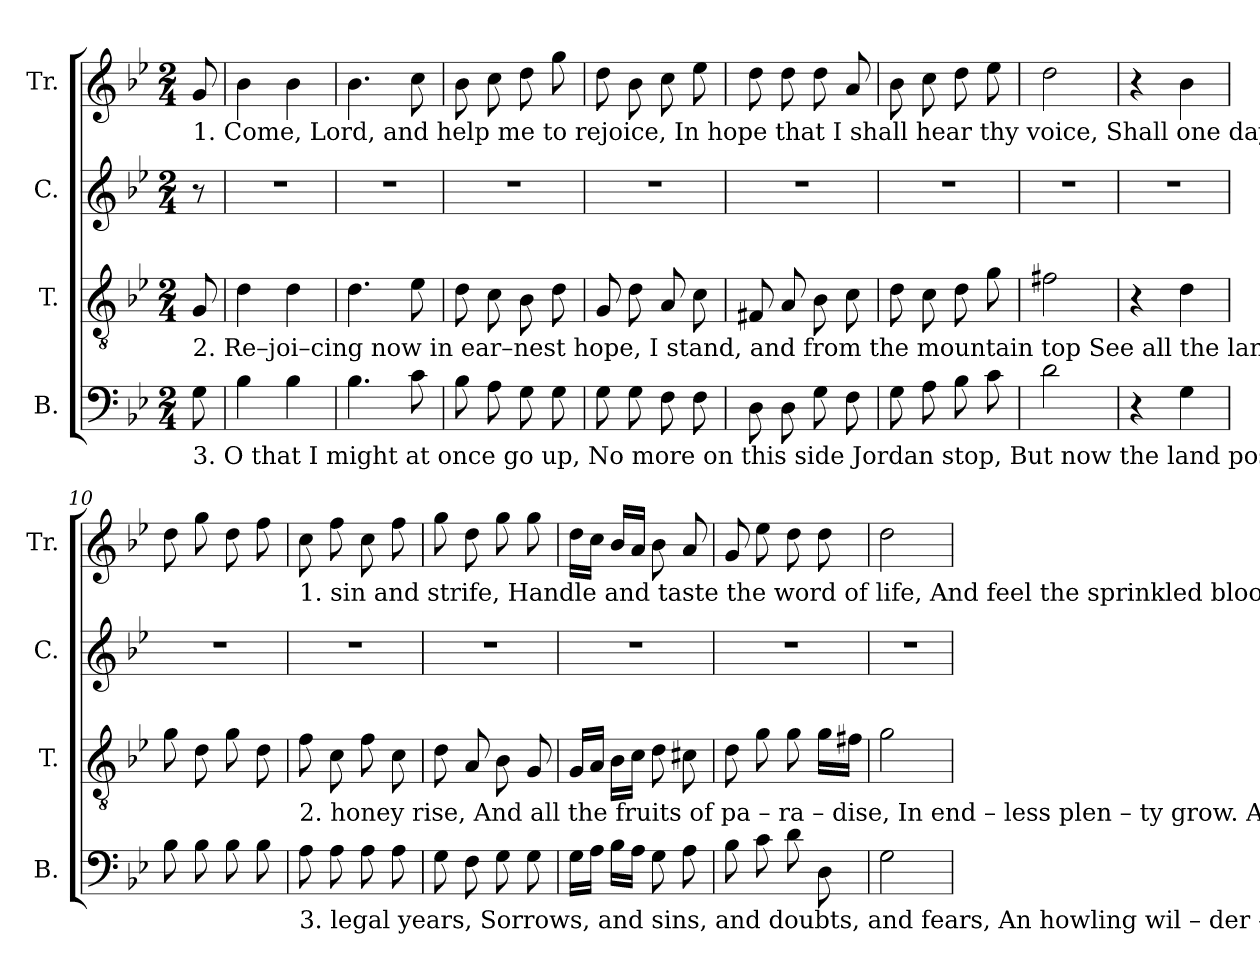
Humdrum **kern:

**kern	**kern	**kern	**kern
*part4	*part3	*part2	*part1
*staff4	*staff3	*staff2	*staff1
*I"B.	*I"T.	*I"C.	*I"Tr.
*I'B.	*I'T.	*I'C.	*I'Tr.
*clefF4	*clefGv2	*clefG2	*clefG2
*k[b-e-]	*k[b-e-]	*k[b-e-]	*k[b-e-]
*M2/4	*M2/4	*M2/4	*M2/4
*MM60	*MM60	*MM60	*MM60
=1	=1	=1	=1
!	!	!	!LO:TX:b:t=1. Come, Lord, and help  me  to  rejoice,   In  hope  that  I  shall   hear  thy  voice,   Shall  one  day see my God,      Shall cease from all my
!	!LO:TX:b:t=2. Re–joi–cing   now  in  ear–nest   hope,    I  stand,  and  from the  mountain  top  See   all  the  land  be – low&colon;          Ri–vers  of  milk  and	!	!
!LO:TX:b:t=3. O    that    I    might    at   once  go  up,  No   more   on   this   side  Jordan  stop,  But  now  the  land  possess,      This  moment end my	!	!	!
8G\	8G/	8r	8g/
=2	=2	=2	=2
4B-\	4d\	2r	4b-\
4B-\	4d\	.	4b-\
=3	=3	=3	=3
4.B-\	4.d\	2r	4.b-\
8c\	8e-\	.	8cc\
=4	=4	=4	=4
8B-\	8d\	2r	8b-\
8A\	8c\	.	8cc\
8G\	8B-\	.	8dd\
8G\	8d\	.	8gg\
=5	=5	=5	=5
8G\	8G/	2r	8dd\
8G\	8d\	.	8b-\
8F\	8A/	.	8cc\
8F\	8c\	.	8ee-\
=6	=6	=6	=6
8D\	8F#X/	2r	8dd\
8D\	8A/	.	8dd\
8G\	8B-\	.	8dd\
8F\	8c\	.	8a/
=7	=7	=7	=7
8G\	8d\	2r	8b-\
8A\	8c\	.	8cc\
8B-\	8d\	.	8dd\
8c\	8g\	.	8ee-\
=8	=8	=8	=8
2d\	2f#X\	2r	2dd\
=9	=9	=9	=9
4r	4r	2r	4r
4G\	4d\	.	4b-\
=10	=10	=10	=10
8B-\	8g\	2r	8dd\
8B-\	8d\	.	8gg\
8B-\	8g\	.	8dd\
8B-\	8d\	.	8ff\
!!LO:LB:g=z
=11	=11	=11	=11
!	!	!	!LO:TX:b:t=1.  sin and strife,  Handle  and  taste  the word  of  life,   And  feel  the  sprinkled     blood.                 I   shall   not always make my moan,  Nor
!	!LO:TX:b:t=2. honey  rise,  And  all  the  fruits  of  pa   –   ra   –  dise,  In    end – less   plen – ty    grow.                 A  land  of  corn, and wine, and oil,  Fa–	!	!
!LO:TX:b:t=3. legal  years,  Sorrows, and sins, and  doubts, and fears,  An  howling  wil – der – ness!                Now,  O  my  Joshua,  bring  me  in,  Cast	!	!	!
8A\	8f\	2r	8cc\
8A\	8c\	.	8ff\
8A\	8f\	.	8cc\
8A\	8c\	.	8ff\
=12	=12	=12	=12
8G\	8d\	2r	8gg\
8F\	8A/	.	8dd\
8G\	8B-\	.	8gg\
8G\	8G/	.	8gg\
=13	=13	=13	=13
16G\LL	16G/LL	2r	16dd\LL
16A\JJ	16A/JJ	.	16cc\JJ
16B-\LL	16B-\LL	.	16b-/LL
16A\JJ	16c\JJ	.	16a/JJ
8G\	8d\	.	8b-\
8A\	8c#X\	.	8a/
=14	=14	=14	=14
8B-\	8d\	2r	8g/
8c\	8g\	.	8ee-\
8d\	8g\	.	8dd\
8D\	16g\LL	.	8dd\
.	16f#X\JJ	.	.
=15	=15	=15	=15
2G\	2g\	2r	2dd\
=	=	=	=
*-	*-	*-	*-
